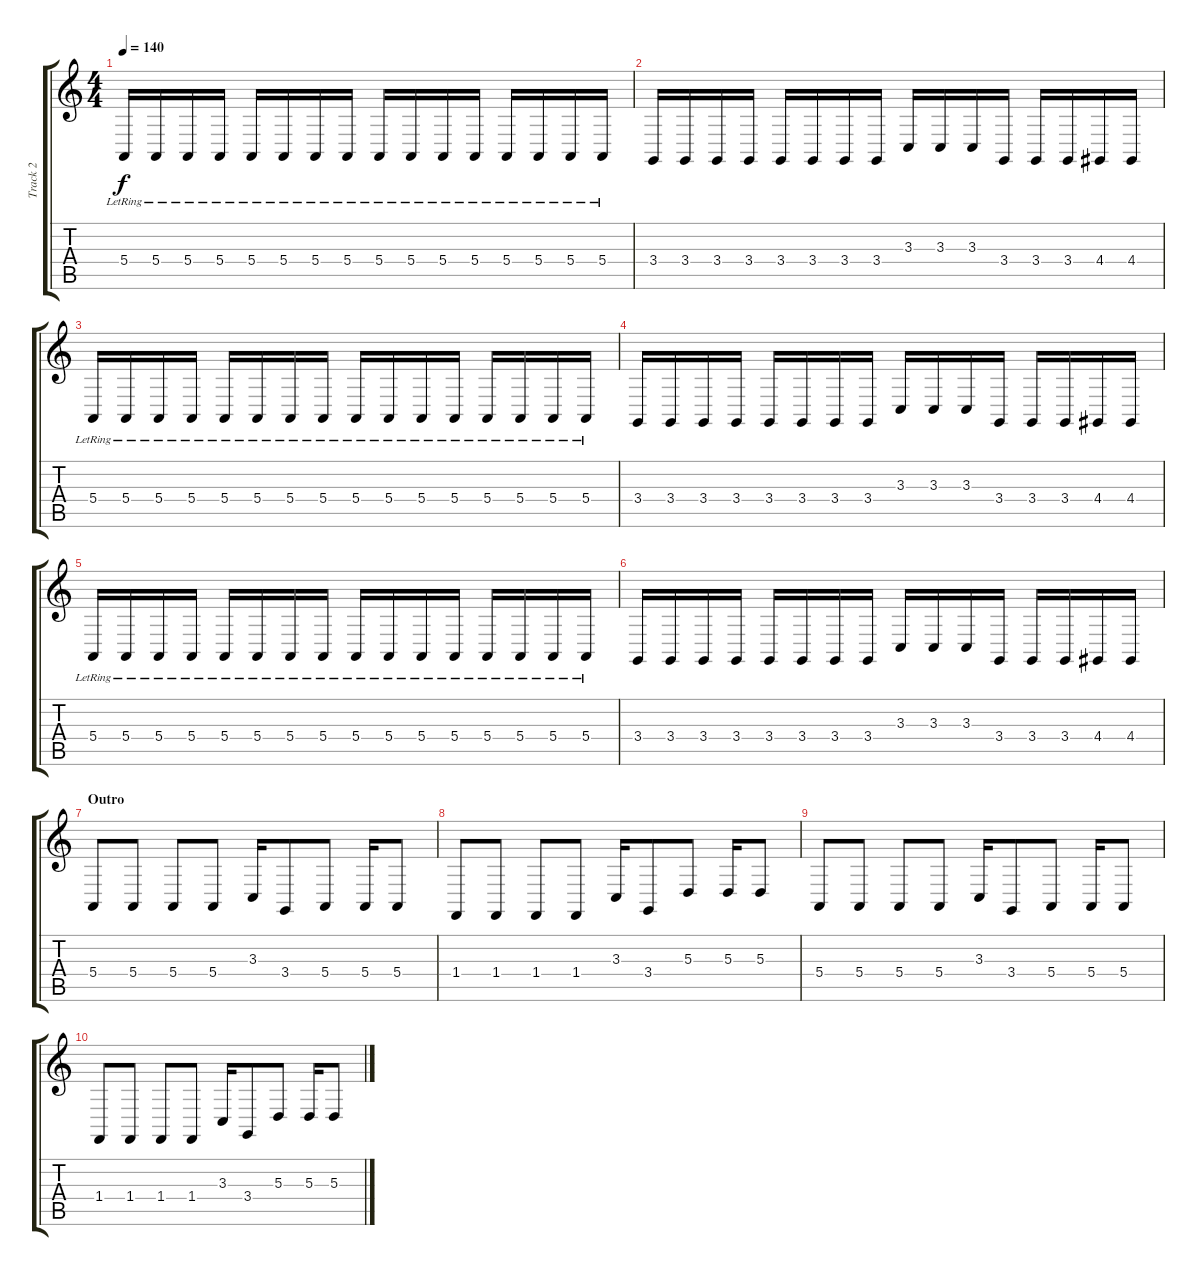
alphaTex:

\track ("Track 2" "Track 2") {instrument electricbasspick}
\staff {score tabs}
\tuning (G2 D2 A1 E1 B0 E2) {hide}
\ts (4 4)
\tempo 140
\clef g2
\ks c
5.4{lr}.16{dy f} 5.4{lr}.16 5.4{lr}.16 5.4{lr}.16 5.4{lr}.16 5.4{lr}.16 5.4{lr}.16 5.4{lr}.16 5.4{lr}.16 5.4{lr}.16 5.4{lr}.16 5.4{lr}.16 5.4{lr}.16 5.4{lr}.16 5.4{lr}.16 5.4{lr}.16 |
3.4.16 3.4.16 3.4.16 3.4.16 3.4.16 3.4.16 3.4.16 3.4.16 3.3.16 3.3.16 3.3.16 3.4.16 3.4.16 3.4.16 4.4.16 4.4.16 |
5.4{lr}.16 5.4{lr}.16 5.4{lr}.16 5.4{lr}.16 5.4{lr}.16 5.4{lr}.16 5.4{lr}.16 5.4{lr}.16 5.4{lr}.16 5.4{lr}.16 5.4{lr}.16 5.4{lr}.16 5.4{lr}.16 5.4{lr}.16 5.4{lr}.16 5.4{lr}.16 |
3.4.16 3.4.16 3.4.16 3.4.16 3.4.16 3.4.16 3.4.16 3.4.16 3.3.16 3.3.16 3.3.16 3.4.16 3.4.16 3.4.16 4.4.16 4.4.16 |
5.4{lr}.16 5.4{lr}.16 5.4{lr}.16 5.4{lr}.16 5.4{lr}.16 5.4{lr}.16 5.4{lr}.16 5.4{lr}.16 5.4{lr}.16 5.4{lr}.16 5.4{lr}.16 5.4{lr}.16 5.4{lr}.16 5.4{lr}.16 5.4{lr}.16 5.4{lr}.16 |
3.4.16 3.4.16 3.4.16 3.4.16 3.4.16 3.4.16 3.4.16 3.4.16 3.3.16 3.3.16 3.3.16 3.4.16 3.4.16 3.4.16 4.4.16 4.4.16 |
\section ("" "Outro")
5.4.8 5.4.8 5.4.8 5.4.8 3.3.16 3.4.8 5.4.8 5.4.16 5.4.8 |
1.4.8 1.4.8 1.4.8 1.4.8 3.3.16 3.4.8 5.3.8 5.3.16 5.3.8 |
5.4.8 5.4.8 5.4.8 5.4.8 3.3.16 3.4.8 5.4.8 5.4.16 5.4.8 |
1.4.8 1.4.8 1.4.8 1.4.8 3.3.16 3.4.8 5.3.8 5.3.16 5.3.8
